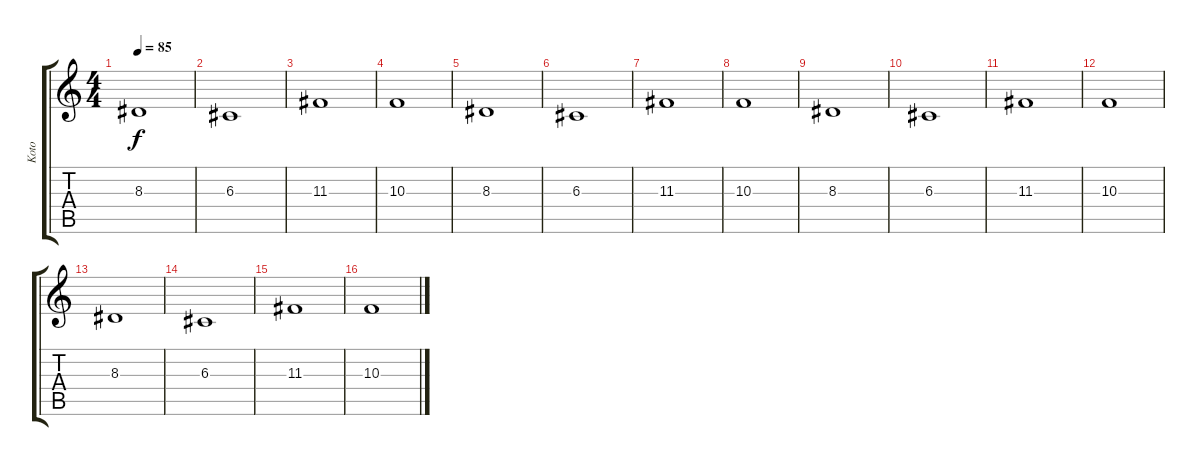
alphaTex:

\track ("Koto" "Koto") {instrument musicbox}
\staff {score tabs}
\tuning (E4 B3 G3 D3 A2 E2) {hide}
\ts (4 4)
\tempo 85
\clef g2
\ks c
8.3.1{dy f} |
6.3.1 |
11.3.1 |
10.3.1 |
8.3.1 |
6.3.1 |
11.3.1 |
10.3.1 |
8.3.1 |
6.3.1 |
11.3.1 |
10.3.1 |
8.3.1 |
6.3.1 |
11.3.1 |
10.3.1
